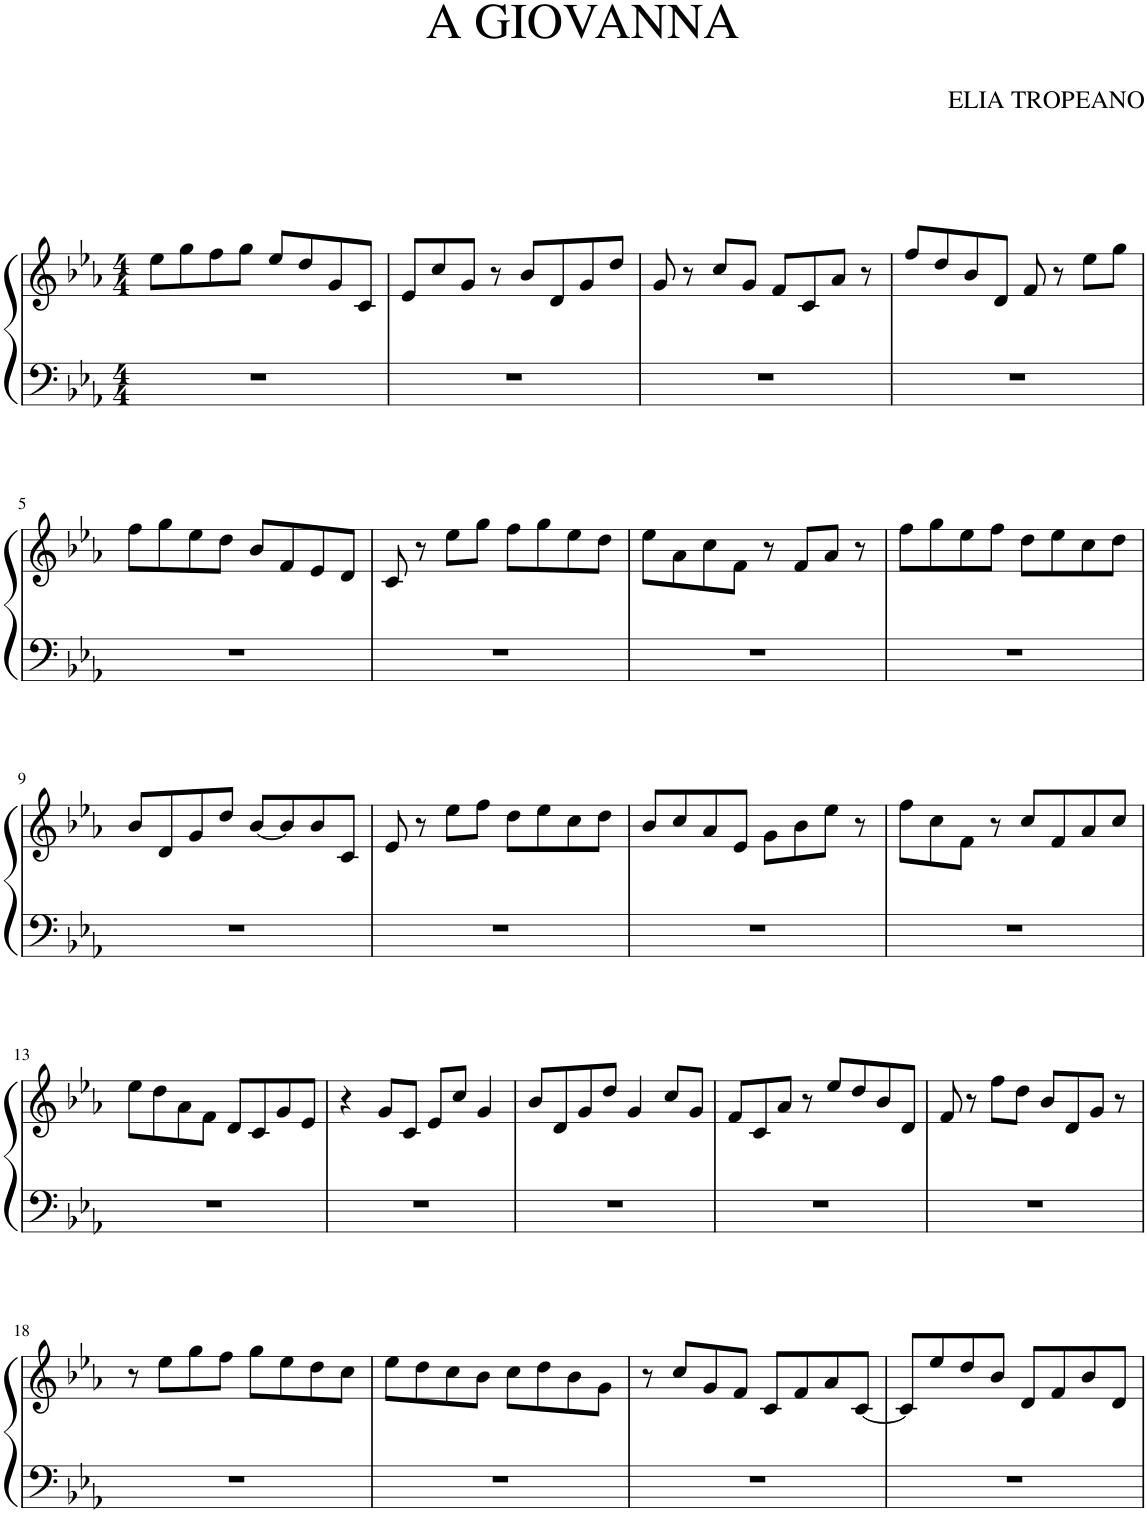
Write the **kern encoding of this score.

**kern	**kern
*part1	*part1
*staff2	*staff1
*I"Arpa	*
*I'Arp.	*
*clefF4	*clefG2
*k[b-e-a-]	*k[b-e-a-]
*M4/4	*M4/4
=1	=1
1r	8ee-\L
.	8gg\
.	8ff\
.	8gg\J
.	8ee-/L
.	8dd/
.	8g/
.	8c/J
=2	=2
1r	8e-/L
.	8cc/
.	8g/J
.	8r
.	8b-/L
.	8d/
.	8g/
.	8dd/J
=3	=3
1r	8g/
.	8r
.	8cc/L
.	8g/J
.	8f/L
.	8c/
.	8a-/J
.	8r
=4	=4
1r	8ff/L
.	8dd/
.	8b-/
.	8d/J
.	8f/
.	8r
.	8ee-\L
.	8gg\J
!!LO:LB:g=z
=5	=5
1r	8ff\L
.	8gg\
.	8ee-\
.	8dd\J
.	8b-/L
.	8f/
.	8e-/
.	8d/J
=6	=6
1r	8c/
.	8r
.	8ee-\L
.	8gg\J
.	8ff\L
.	8gg\
.	8ee-\
.	8dd\J
=7	=7
1r	8ee-\L
.	8a-\
.	8cc\
.	8f\J
.	8r
.	8f/L
.	8a-/J
.	8r
=8	=8
1r	8ff\L
.	8gg\
.	8ee-\
.	8ff\J
.	8dd\L
.	8ee-\
.	8cc\
.	8dd\J
!!LO:LB:g=z
=9	=9
1r	8b-/L
.	8d/
.	8g/
.	8dd/J
.	[8b-/L
.	8b-/]
.	8b-/
.	8c/J
=10	=10
1r	8e-/
.	8r
.	8ee-\L
.	8ff\J
.	8dd\L
.	8ee-\
.	8cc\
.	8dd\J
=11	=11
1r	8b-/L
.	8cc/
.	8a-/
.	8e-/J
.	8g\L
.	8b-\
.	8ee-\J
.	8r
=12	=12
1r	8ff\L
.	8cc\
.	8f\J
.	8r
.	8cc/L
.	8f/
.	8a-/
.	8cc/J
!!LO:LB:g=z
=13	=13
1r	8ee-\L
.	8dd\
.	8a-\
.	8f\J
.	8d/L
.	8c/
.	8g/
.	8e-/J
=14	=14
1r	4r
.	8g/L
.	8c/J
.	8e-/L
.	8cc/J
.	4g/
=15	=15
1r	8b-/L
.	8d/
.	8g/
.	8dd/J
.	4g/
.	8cc/L
.	8g/J
=16	=16
1r	8f/L
.	8c/
.	8a-/J
.	8r
.	8ee-/L
.	8dd/
.	8b-/
.	8d/J
=17	=17
1r	8f/
.	8r
.	8ff\L
.	8dd\J
.	8b-/L
.	8d/
.	8g/J
.	8r
!!LO:LB:g=z
=18	=18
1r	8r
.	8ee-\L
.	8gg\
.	8ff\J
.	8gg\L
.	8ee-\
.	8dd\
.	8cc\J
=19	=19
1r	8ee-\L
.	8dd\
.	8cc\
.	8b-\J
.	8cc\L
.	8dd\
.	8b-\
.	8g\J
=20	=20
1r	8r
.	8cc/L
.	8g/
.	8f/J
.	8c/L
.	8f/
.	8a-/
.	[8c/J
=21	=21
1r	8c/L]
.	8ee-/
.	8dd/
.	8b-/J
.	8d/L
.	8f/
.	8b-/
.	8d/J
=	=
*-	*-
